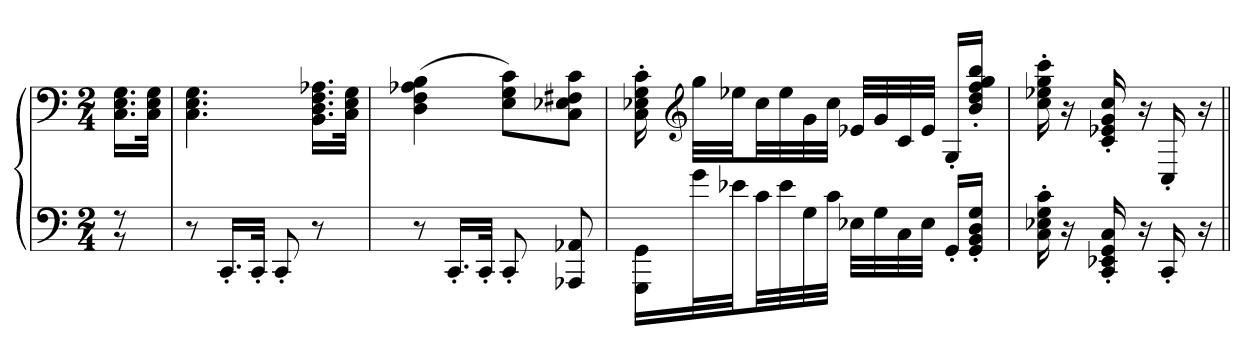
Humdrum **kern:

**kern	**kern
*part1	*part1
*staff2	*staff1
*clefF4	*clefF4
*M2/4	*M2/4
=	=
*^	*
8r	8r	16.C 16.E 16.GLL
.	.	32C 32E 32GJJk
*v	*v	*
=	=
8r	4.C 4.E 4.G
16.CC'LL	.
32CC'JJk	.
8CC'	.
8r	16.BB 16.D 16.F 16.A-XLL
.	32C 32E 32GJJk
=	=
8r	(4D 4F 4A-X 4B
16.CC'LL	.
32CC'JJk	.
8CC'	8E 8G 8cL)
8AAA-X 8AA-X	8C 8E-X 8F#X 8cJ
=	=
16GGG 16GGLL	16C' 16E-X' 16G' 16c'
*	*clefG2
32gL	32ggLLL
32e-XJJ	32ee-XJJ
32cLL	32ccLL
32e-	32ee-
32G	32g
32cJJJ	32ccJJJ
32E-XLLL	32e-XLLL
32G	32g
32C	32c
32E-JJJ	32e-JJJ
16GG'LL	16G'LL
16GG' 16BB' 16D' 16G'JJ	16b' 16dd' 16ff' 16gg' 16bb'JJ
=	=
16C' 16E-X' 16G' 16c'	16cc' 16ee-X' 16gg' 16ccc'
16r	16r
16CC' 16EE-X' 16GG' 16C'	16c' 16e-X' 16g' 16cc'
16r	16r
16CC'	16C'
16r	16r
=||	=||
*-	*-
